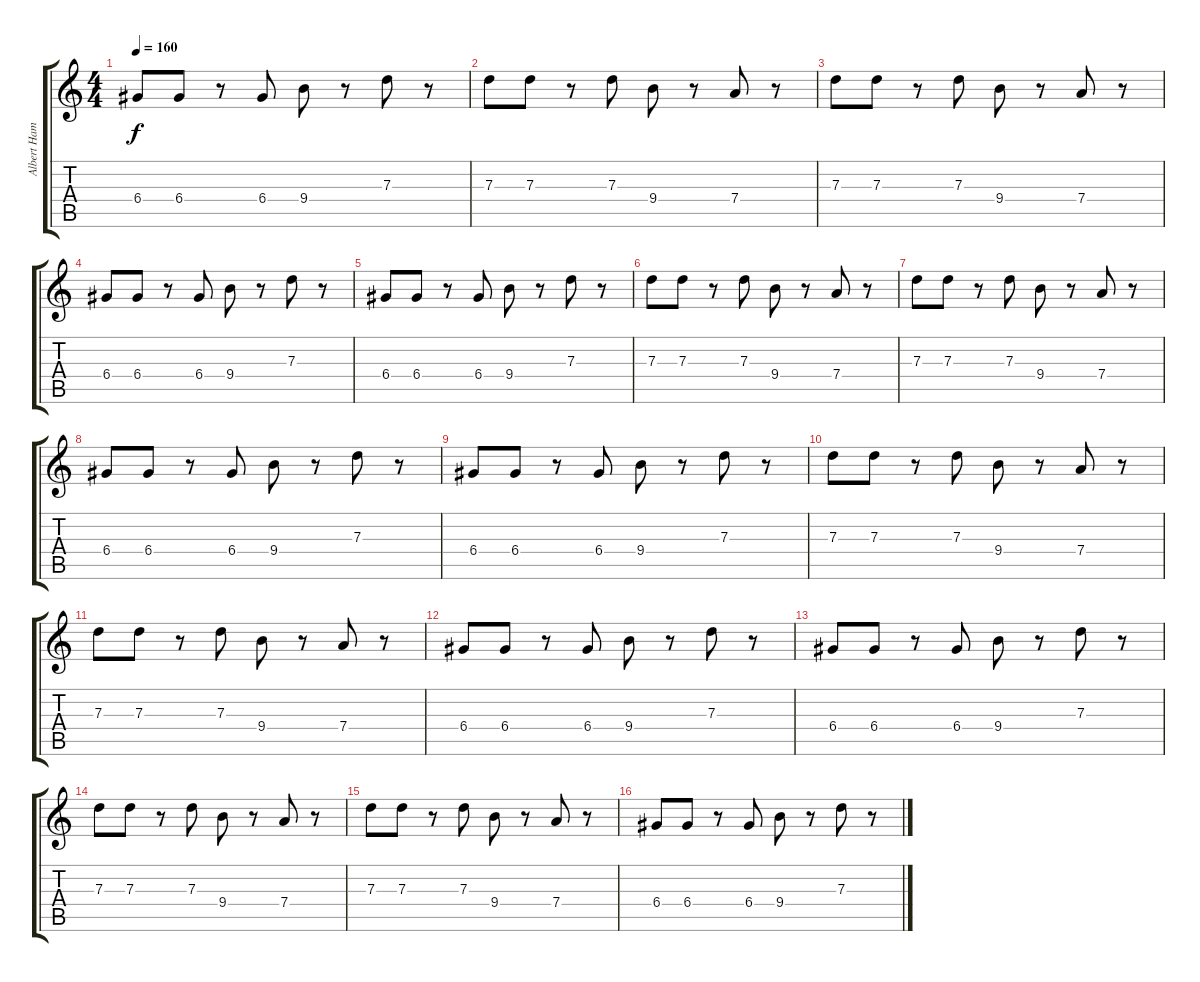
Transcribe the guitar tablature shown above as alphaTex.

\track ("Albert Hammond Jr" "Albert Ham") {instrument overdrivenguitar}
\staff {score tabs}
\tuning (E4 B3 G3 D3 A2 E2) {hide}
\ts (4 4)
\tempo 160
\clef g2
\ks c
6.4.8{dy f} 6.4.8 r.8 6.4.8 9.4.8 r.8 7.3.8 r.8 |
7.3.8 7.3.8 r.8 7.3.8 9.4.8 r.8 7.4.8 r.8 |
7.3.8 7.3.8 r.8 7.3.8 9.4.8 r.8 7.4.8 r.8 |
6.4.8 6.4.8 r.8 6.4.8 9.4.8 r.8 7.3.8 r.8 |
6.4.8 6.4.8 r.8 6.4.8 9.4.8 r.8 7.3.8 r.8 |
7.3.8 7.3.8 r.8 7.3.8 9.4.8 r.8 7.4.8 r.8 |
7.3.8 7.3.8 r.8 7.3.8 9.4.8 r.8 7.4.8 r.8 |
6.4.8 6.4.8 r.8 6.4.8 9.4.8 r.8 7.3.8 r.8 |
6.4.8 6.4.8 r.8 6.4.8 9.4.8 r.8 7.3.8 r.8 |
7.3.8 7.3.8 r.8 7.3.8 9.4.8 r.8 7.4.8 r.8 |
7.3.8 7.3.8 r.8 7.3.8 9.4.8 r.8 7.4.8 r.8 |
6.4.8 6.4.8 r.8 6.4.8 9.4.8 r.8 7.3.8 r.8 |
6.4.8 6.4.8 r.8 6.4.8 9.4.8 r.8 7.3.8 r.8 |
7.3.8 7.3.8 r.8 7.3.8 9.4.8 r.8 7.4.8 r.8 |
7.3.8 7.3.8 r.8 7.3.8 9.4.8 r.8 7.4.8 r.8 |
6.4.8 6.4.8 r.8 6.4.8 9.4.8 r.8 7.3.8 r.8
